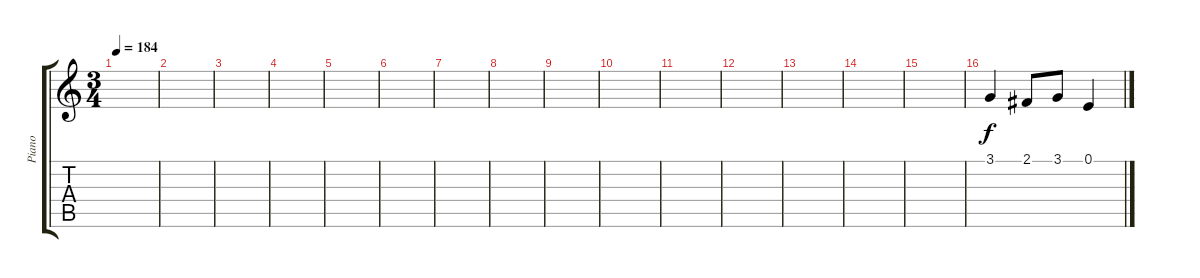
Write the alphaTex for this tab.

\track ("Piano" "Piano") {instrument acousticgrandpiano}
\staff {score tabs}
\tuning (E4 B3 G3 D3 A2 E2) {hide}
\ts (3 4)
\tempo 184
\clef g2
\ks c
|
|
|
|
|
|
|
|
|
|
|
|
|
|
|
3.1.4 2.1.8 3.1.8 0.1.4
